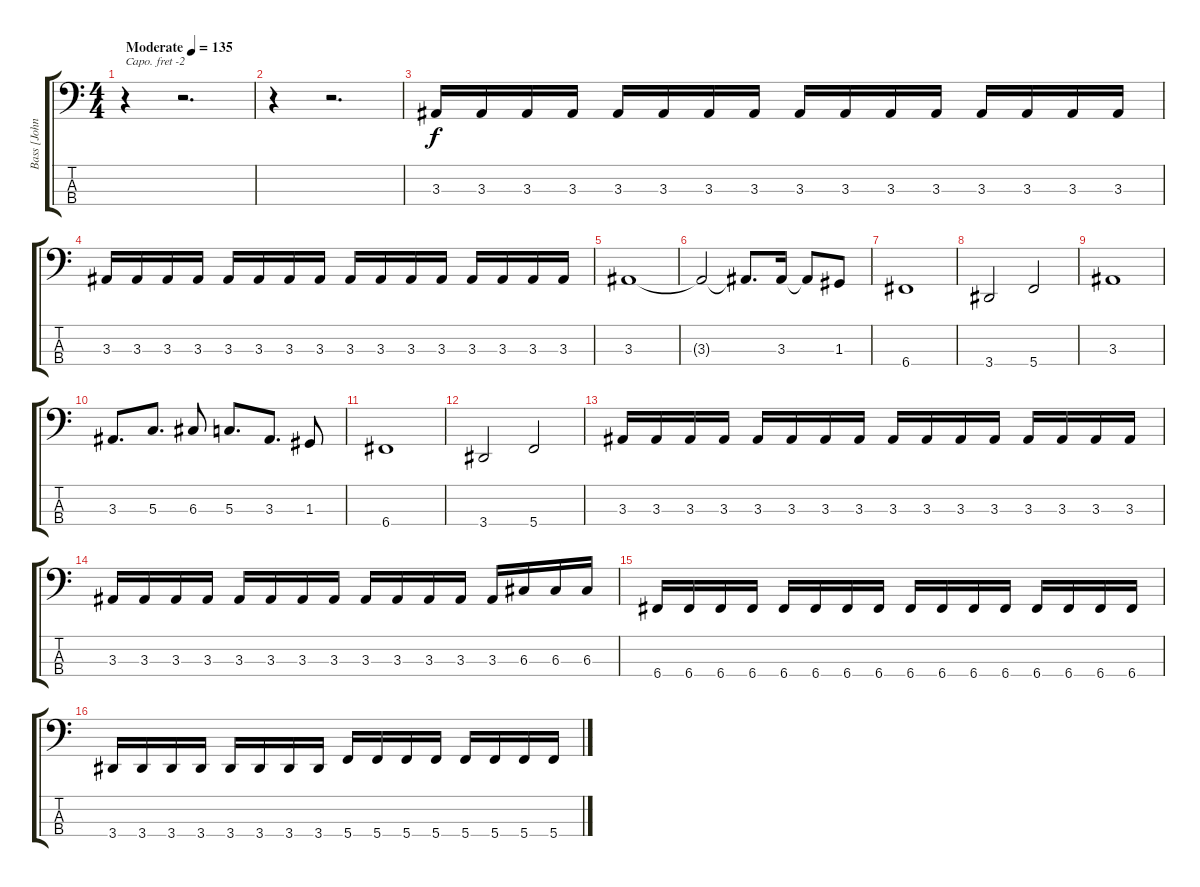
\track ("Bass [Johnny Christ]" "Bass [John") {instrument electricbassfinger}
\staff {score tabs}
\capo -2
\tuning (G2 D2 A1 D1) {hide}
\ts (4 4)
\tempo (135 "Moderate")
\clef f4
\ks c
r.4{dy f instrument electricbassfinger} r.2{d} |
r.4 r.2{d} |
3.3.16 3.3.16 3.3.16 3.3.16 3.3.16 3.3.16 3.3.16 3.3.16 3.3.16 3.3.16 3.3.16 3.3.16 3.3.16 3.3.16 3.3.16 3.3.16 |
3.3.16 3.3.16 3.3.16 3.3.16 3.3.16 3.3.16 3.3.16 3.3.16 3.3.16 3.3.16 3.3.16 3.3.16 3.3.16 3.3.16 3.3.16 3.3.16 |
3.3.1 |
3.3{t}.2 3.3{t}.8{d} 3.3.16 3.3{t}.8 1.3.8 |
6.4.1 |
3.4.2 5.4.2 |
3.3.1 |
3.3.8{d} 5.3.8{d} 6.3.8 5.3.8{d} 3.3.8{d} 1.3.8 |
6.4.1 |
3.4.2 5.4.2 |
3.3.16 3.3.16 3.3.16 3.3.16 3.3.16 3.3.16 3.3.16 3.3.16 3.3.16 3.3.16 3.3.16 3.3.16 3.3.16 3.3.16 3.3.16 3.3.16 |
3.3.16 3.3.16 3.3.16 3.3.16 3.3.16 3.3.16 3.3.16 3.3.16 3.3.16 3.3.16 3.3.16 3.3.16 3.3.16 6.3.16 6.3.16 6.3.16 |
6.4.16 6.4.16 6.4.16 6.4.16 6.4.16 6.4.16 6.4.16 6.4.16 6.4.16 6.4.16 6.4.16 6.4.16 6.4.16 6.4.16 6.4.16 6.4.16 |
3.4.16 3.4.16 3.4.16 3.4.16 3.4.16 3.4.16 3.4.16 3.4.16 5.4.16 5.4.16 5.4.16 5.4.16 5.4.16 5.4.16 5.4.16 5.4.16
